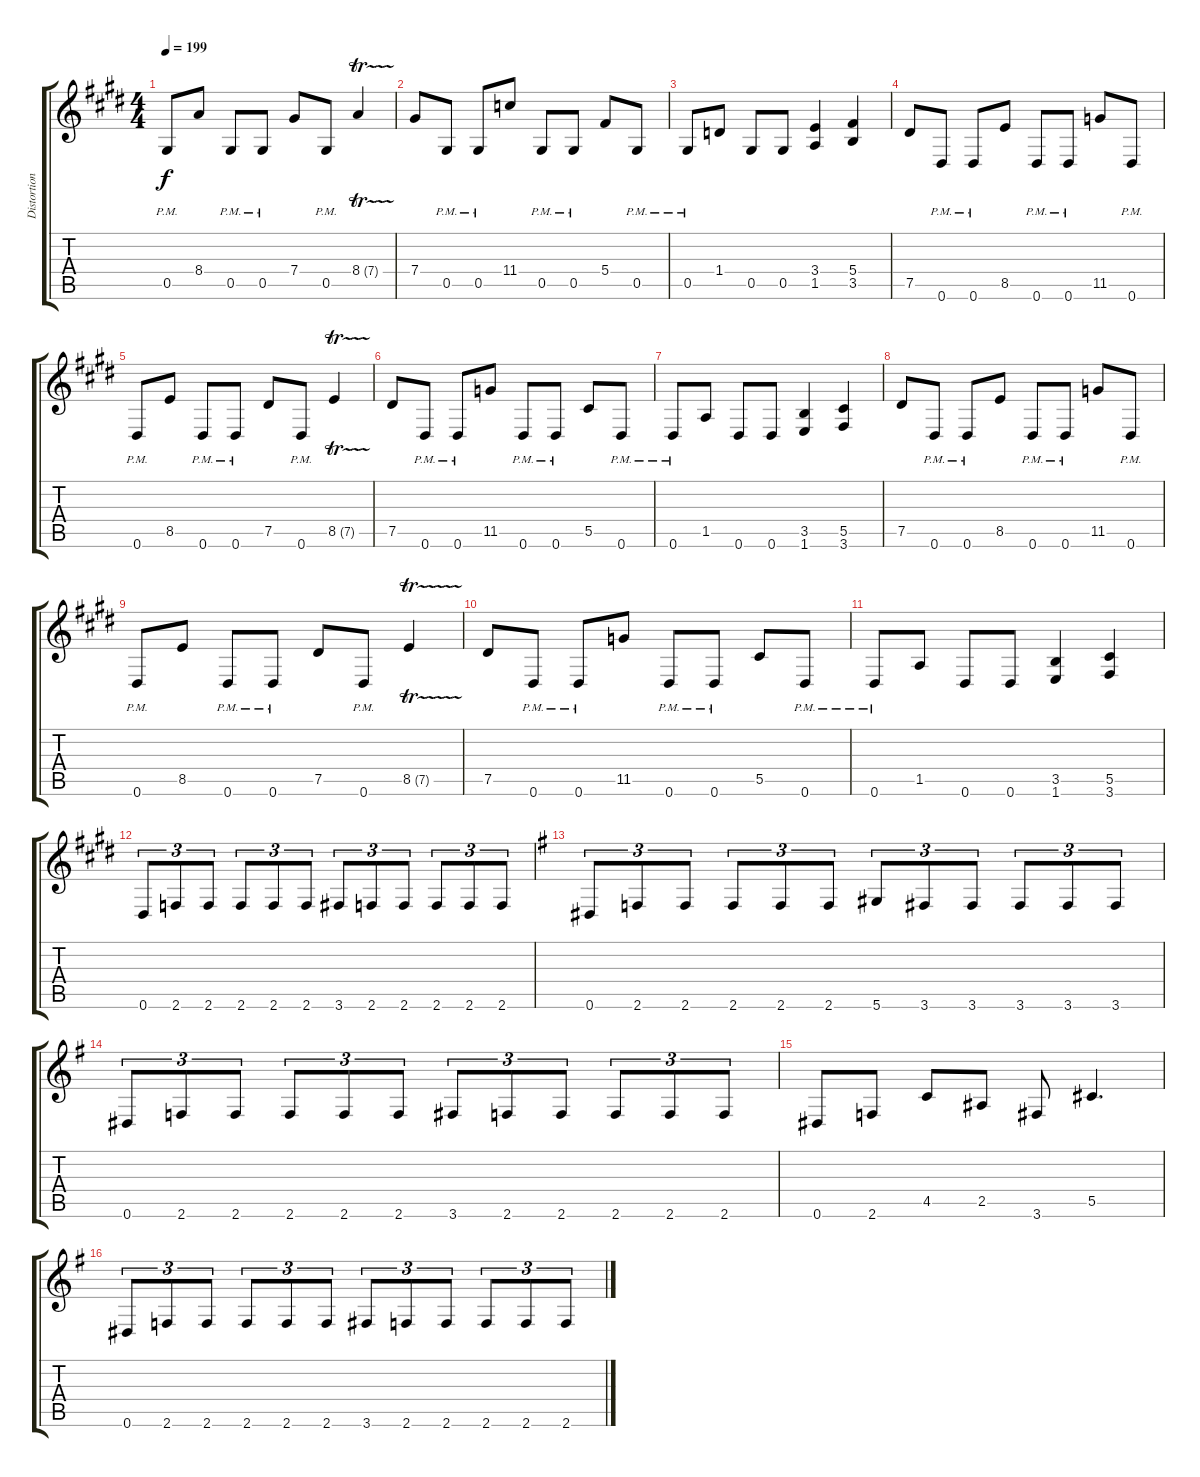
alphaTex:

\track ("Distortion" "Distortion") {instrument distortionguitar}
\staff {score tabs}
\tuning (Eb4 Bb3 Gb3 Db3 Ab2 Eb2) {hide}
\ts (4 4)
\tempo 199
\clef g2
\ks e
0.5{pm}.8{dy f} 8.4.8 0.5{pm}.8 0.5{pm}.8 7.4.8 0.5{pm}.8 8.4{tr (7 16)}.4 |
\ks c#minor
7.4.8 0.5{pm}.8 0.5{pm}.8 11.4.8 0.5{pm}.8 0.5{pm}.8 5.4.8 0.5{pm}.8 |
0.5{pm}.8 1.4.8 0.5.8 0.5.8 (3.4 1.5).4 (5.4 3.5).4 |
\ks e
7.5.8 0.6{pm}.8 0.6{pm}.8 8.5.8 0.6{pm}.8 0.6{pm}.8 11.5.8 0.6{pm}.8 |
\ks c#minor
0.6{pm}.8 8.5.8 0.6{pm}.8 0.6{pm}.8 7.5.8 0.6{pm}.8 8.5{tr (7 16)}.4 |
7.5.8 0.6{pm}.8 0.6{pm}.8 11.5.8 0.6{pm}.8 0.6{pm}.8 5.5.8 0.6{pm}.8 |
\ks e
0.6{pm}.8 1.5.8 0.6.8 0.6.8 (3.5 1.6).4 (5.5 3.6).4 |
\ks c#minor
7.5.8 0.6{pm}.8 0.6{pm}.8 8.5.8 0.6{pm}.8 0.6{pm}.8 11.5.8 0.6{pm}.8 |
0.6{pm}.8 8.5.8 0.6{pm}.8 0.6{pm}.8 7.5.8 0.6{pm}.8 8.5{tr (7 16)}.4 |
\ks e
7.5.8 0.6{pm}.8 0.6{pm}.8 11.5.8 0.6{pm}.8 0.6{pm}.8 5.5.8 0.6{pm}.8 |
\ks c#minor
0.6{pm}.8 1.5.8 0.6.8 0.6.8 (3.5 1.6).4 (5.5 3.6).4 |
0.6.8{tu (3 2)} 2.6.8{tu (3 2)} 2.6.8{tu (3 2)} 2.6.8{tu (3 2)} 2.6.8{tu (3 2)} 2.6.8{tu (3 2)} 3.6.8{tu (3 2)} 2.6.8{tu (3 2)} 2.6.8{tu (3 2)} 2.6.8{tu (3 2)} 2.6.8{tu (3 2)} 2.6.8{tu (3 2)} |
\ks g
0.6.8{tu (3 2)} 2.6.8{tu (3 2)} 2.6.8{tu (3 2)} 2.6.8{tu (3 2)} 2.6.8{tu (3 2)} 2.6.8{tu (3 2)} 5.6.8{tu (3 2)} 3.6.8{tu (3 2)} 3.6.8{tu (3 2)} 3.6.8{tu (3 2)} 3.6.8{tu (3 2)} 3.6.8{tu (3 2)} |
0.6.8{tu (3 2)} 2.6.8{tu (3 2)} 2.6.8{tu (3 2)} 2.6.8{tu (3 2)} 2.6.8{tu (3 2)} 2.6.8{tu (3 2)} 3.6.8{tu (3 2)} 2.6.8{tu (3 2)} 2.6.8{tu (3 2)} 2.6.8{tu (3 2)} 2.6.8{tu (3 2)} 2.6.8{tu (3 2)} |
0.6.8 2.6.8 4.5.8 2.5.8 3.6.8 5.5.4{d} |
0.6.8{tu (3 2)} 2.6.8{tu (3 2)} 2.6.8{tu (3 2)} 2.6.8{tu (3 2)} 2.6.8{tu (3 2)} 2.6.8{tu (3 2)} 3.6.8{tu (3 2)} 2.6.8{tu (3 2)} 2.6.8{tu (3 2)} 2.6.8{tu (3 2)} 2.6.8{tu (3 2)} 2.6.8{tu (3 2)}
